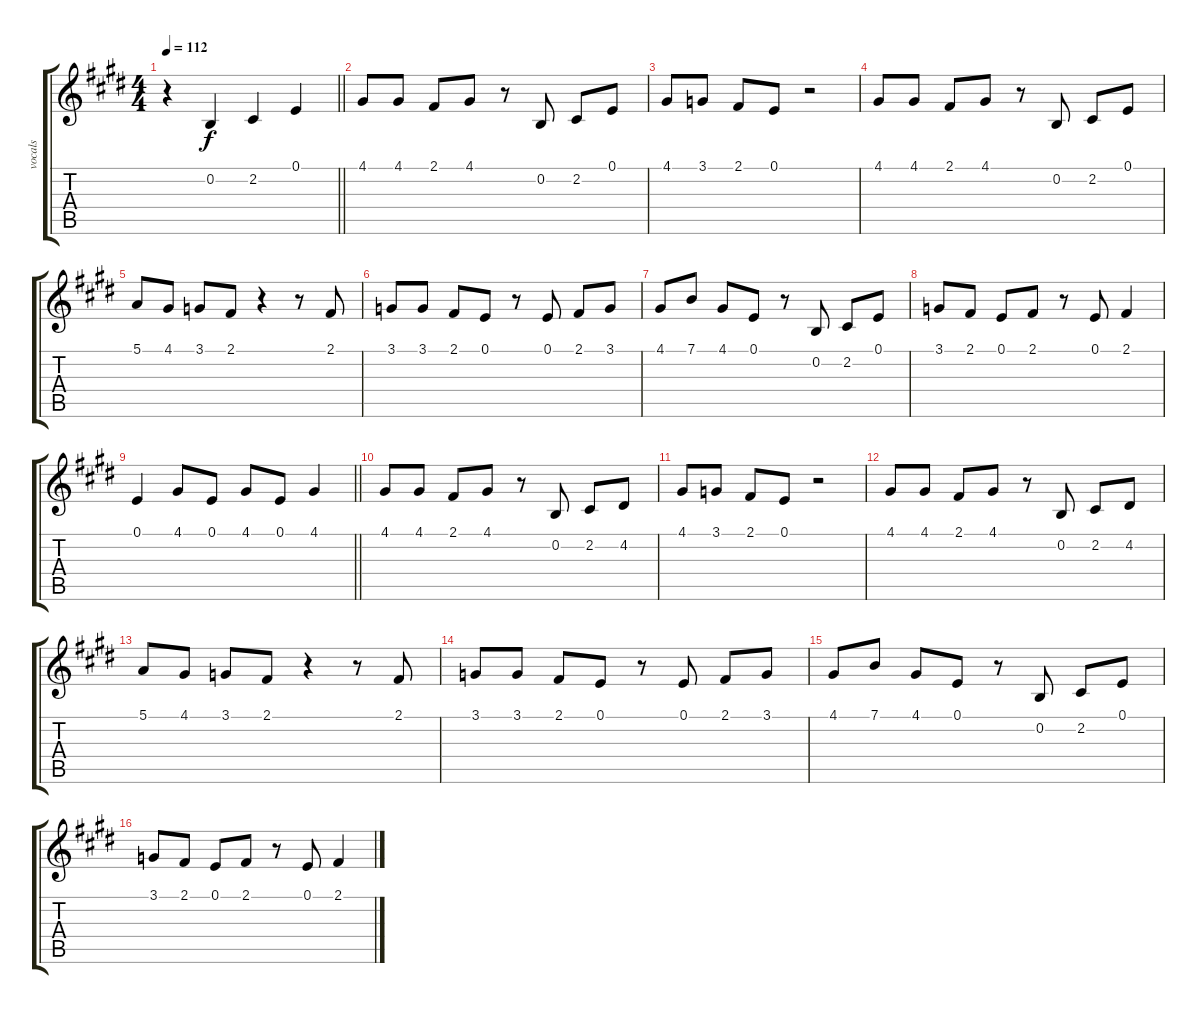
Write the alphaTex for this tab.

\track ("vocals" "vocals") {instrument clarinet}
\staff {score tabs}
\tuning (E4 B3 G3 D3 A2 E2) {hide}
\ts (4 4)
\tempo 112
\clef g2
\barLineRight lightlight
\ks e
r.4{dy f} 0.2.4 2.2.4 0.1.4 |
4.1.8 4.1.8 2.1.8 4.1.8 r.8 0.2.8 2.2.8 0.1.8 |
4.1.8 3.1.8 2.1.8 0.1.8 r.2 |
4.1.8 4.1.8 2.1.8 4.1.8 r.8 0.2.8 2.2.8 0.1.8 |
5.1.8 4.1.8 3.1.8 2.1.8 r.4 r.8 2.1.8 |
3.1.8 3.1.8 2.1.8 0.1.8 r.8 0.1.8 2.1.8 3.1.8 |
4.1.8 7.1.8 4.1.8 0.1.8 r.8 0.2.8 2.2.8 0.1.8 |
3.1.8 2.1.8 0.1.8 2.1.8 r.8 0.1.8 2.1.4 |
\barLineRight lightlight
0.1.4 4.1.8 0.1.8 4.1.8 0.1.8 4.1.4 |
4.1.8 4.1.8 2.1.8 4.1.8 r.8 0.2.8 2.2.8 4.2.8 |
4.1.8 3.1.8 2.1.8 0.1.8 r.2 |
4.1.8 4.1.8 2.1.8 4.1.8 r.8 0.2.8 2.2.8 4.2.8 |
5.1.8 4.1.8 3.1.8 2.1.8 r.4 r.8 2.1.8 |
3.1.8 3.1.8 2.1.8 0.1.8 r.8 0.1.8 2.1.8 3.1.8 |
4.1.8 7.1.8 4.1.8 0.1.8 r.8 0.2.8 2.2.8 0.1.8 |
3.1.8 2.1.8 0.1.8 2.1.8 r.8 0.1.8 2.1.4
